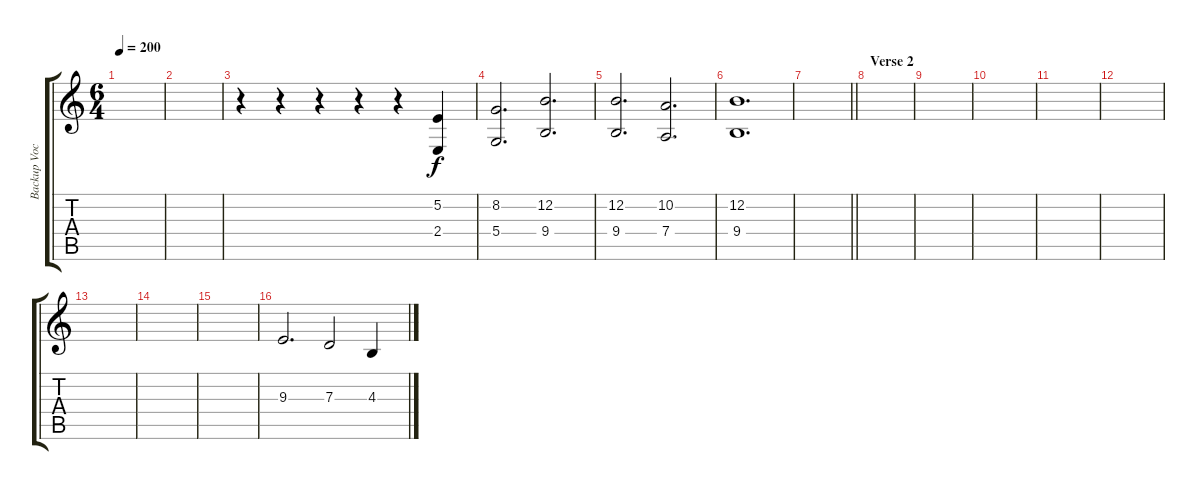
\track ("Backup Vocals" "Backup Voc") {instrument lead3calliope}
\staff {score tabs}
\tuning (E4 B3 G3 D3 A2 E2) {hide}
\ts (6 4)
\tempo 200
\clef g2
\ks c
|
|
r.4 r.4 r.4 r.4 r.4 (5.2 2.4).4 |
(8.2 5.4).2{d} (12.2 9.4).2{d} |
(12.2 9.4).2{d} (10.2 7.4).2{d} |
(12.2 9.4).1{d} |
\barLineRight lightlight
|
\section ("" "Verse 2")
|
|
|
|
|
|
|
|
9.3.2{d dy f} 7.3.2 4.3.4
